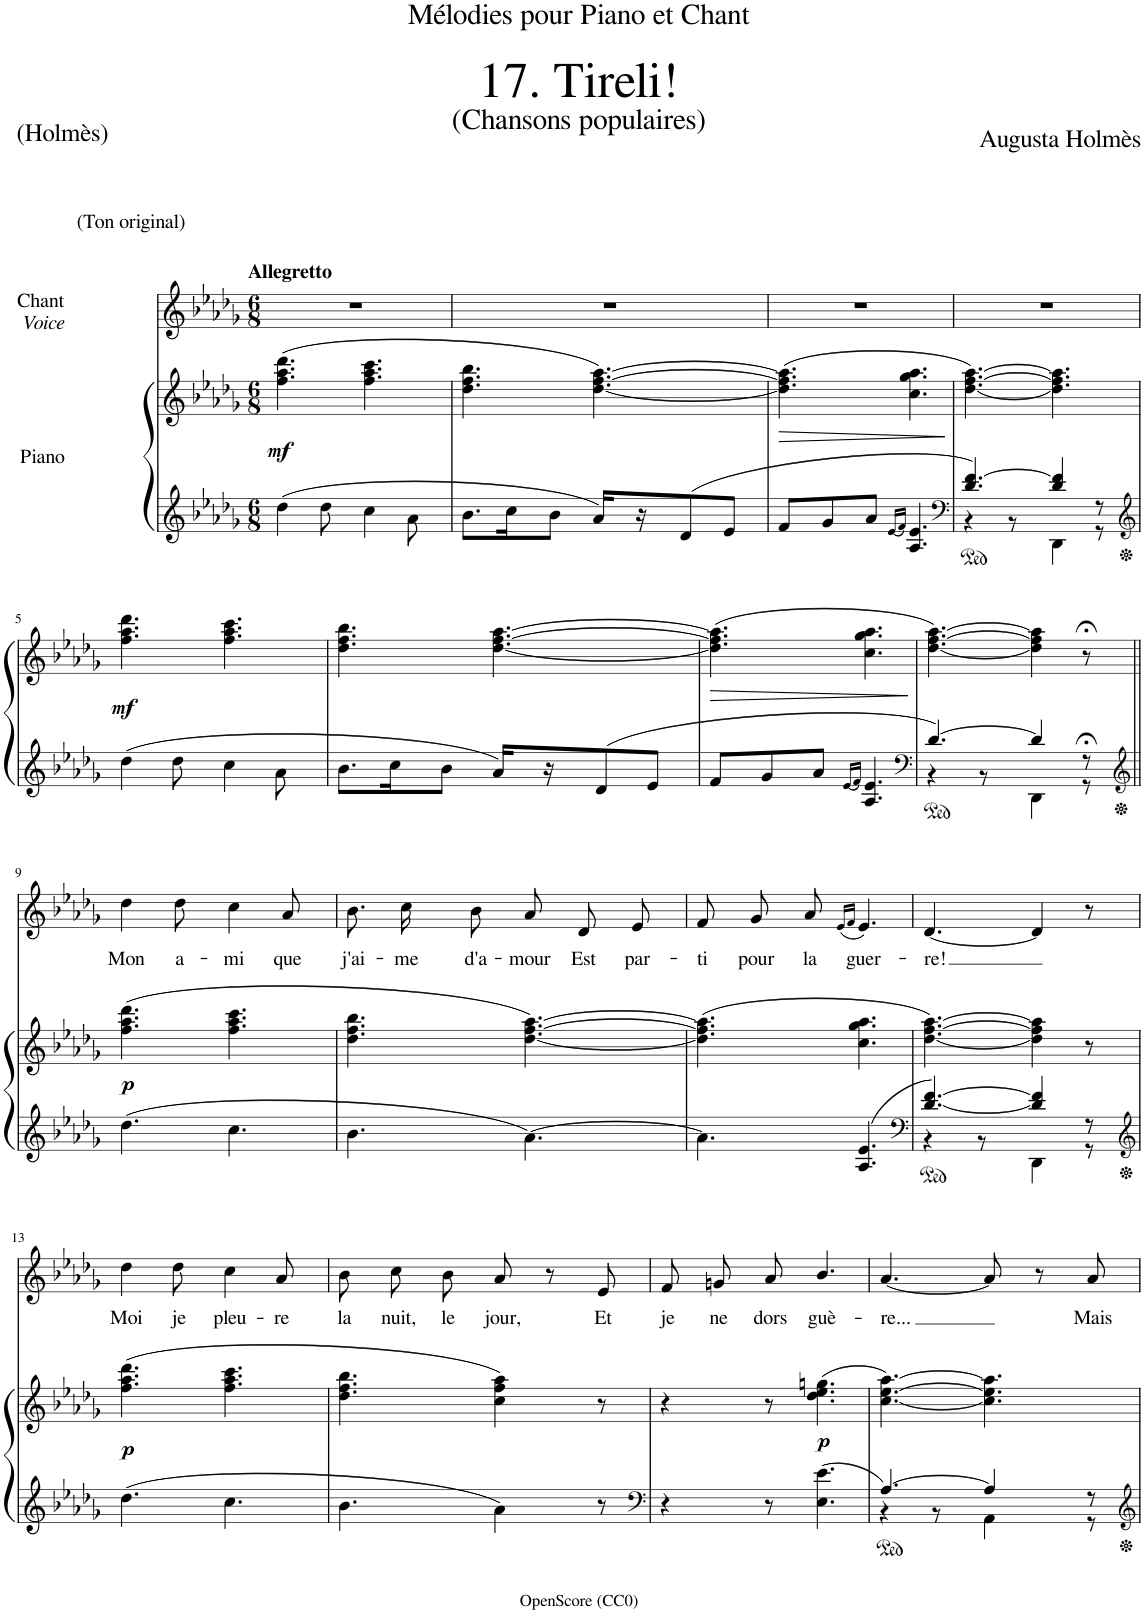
**kern	**kern	**dynam	**kern	**text
*part2	*part2	*part2	*part1	*part1
*staff3	*staff2	*staff2/3	*staff1	*staff1
*I"Piano	*	*	*I"Chant Voice	*
*I'Pno	*	*	*	*
*clefG2	*clefG2	*	*clefG2	*
*k[b-e-a-d-g-]	*k[b-e-a-d-g-]	*	*k[b-e-a-d-g-]	*
*M6/8	*M6/8	*	*M6/8	*
=1	=1	=1	=1	=1
!	!	!	!LO:TX:a:t=(Ton original)	!
!	!	!	!LO:TX:a:B:t=Allegretto	!
!	!	!LO:DY:b	!	!
4dd-\	(4.ff\ 4.aa-\ 4.ddd-\	mf	2.r	.
8dd-\	.	.	.	.
4cc\	4.ff\ 4.aa-\ 4.ccc\	.	.	.
8a-\	.	.	.	.
=2	=2	=2	=2	=2
8.b-\L	4.dd-\ 4.ff\ 4.bb-\	.	2.r	.
16cc\K	.	.	.	.
8b-\J	.	.	.	.
16a-/LL	[4.dd-\ [4.ff\ [4.aa-\)	.	.	.
16r	.	.	.	.
8d-/	.	.	.	.
8e-/J	.	.	.	.
=3	=3	=3	=3	=3
!	!	!LO:HP:b	!	!
8f/L	(4.dd-\] 4.ff\] 4.aa-\]	>	2.r	.
8g-/	.	.	.	.
8a-/J	.	.	.	.
16qe-/LL	.	.	.	.
16qf/JJ	.	.	.	.
4.A-/ 4.e-/	4.cc\ 4.gg-\ 4.aa-\	.	.	.
.	.	]	.	.
=4	=4	=4	=4	=4
*clefF4	*	*	*	*
*^	*	*	*	*
4.d-/ [4.f/	4r	[4.dd-\ [4.ff\ [4.aa-\)	.	2.r	.
.	8r	.	.	.	.
4d-/ 4f/]	4DD-\	4.dd-\] 4.ff\] 4.aa-\]	.	.	.
8r	8r	.	.	.	.
*v	*v	*	*	*	*
!!LO:LB:g=z
=5	=5	=5	=5	=5
*clefG2	*	*	*	*
*^	*	*	*	*
!	!	!	!LO:DY:b	!	!
*v	*v	*	*	*	*
4dd-\	4.ff\ 4.aa-\ 4.ddd-\	mf	2.r	.
8dd-\	.	.	.	.
4cc\	4.ff\ 4.aa-\ 4.ccc\	.	.	.
8a-\	.	.	.	.
=6	=6	=6	=6	=6
8.b-\L	4.dd-\ 4.ff\ 4.bb-\	.	2.r	.
16cc\K	.	.	.	.
8b-\J	.	.	.	.
16a-/LL	[4.dd-\ [4.ff\ [4.aa-\	.	.	.
16r	.	.	.	.
8d-/	.	.	.	.
8e-/J	.	.	.	.
=7	=7	=7	=7	=7
!	!	!LO:HP:b	!	!
8f/L	(4.dd-\] 4.ff\] 4.aa-\]	>	2.r	.
8g-/	.	.	.	.
8a-/J	.	.	.	.
16qe-/LL	.	.	.	.
16qf/JJ	.	.	.	.
4.A-/ 4.e-/	4.cc\ 4.gg-\ 4.aa-\	.	.	.
.	.	]	.	.
=8	=8	=8	=8	=8
*clefF4	*	*	*	*
*^	*	*	*	*
[4.d-/	4r	[4.dd-\ [4.ff\ [4.aa-\)	.	2.r	.
.	8r	.	.	.	.
4d-/]	4DD-\	4dd-\] 4ff\] 4aa-\]	.	.	.
8r;<	8r	8r;<	.	.	.
*v	*v	*	*	*	*
!!LO:LB:g=z
=9||	=9||	=9||	=9||	=9||
*clefG2	*	*	*	*
*^	*	*	*	*
!	!	!	!LO:DY:b	!	!LO:LY:b
*v	*v	*	*	*	*
4.dd-\	(4.ff\ 4.aa-\ 4.ddd-\	p	4dd-\	Mon
!	!	!	!	!LO:LY:b
.	.	.	8dd-\	a-
!	!	!	!	!LO:LY:b
4.cc\	4.ff\ 4.aa-\ 4.ccc\	.	4cc\	-mi
!	!	!	!	!LO:LY:b
.	.	.	8a-/	que
=10	=10	=10	=10	=10
!	!	!	!	!LO:LY:b
4.b-\	4.dd-\ 4.ff\ 4.bb-\	.	8.b-\	j'ai-
!	!	!	!	!LO:LY:b
.	.	.	16cc\	-me
!	!	!	!	!LO:LY:b
.	.	.	8b-\	d'a-
!	!	!	!	!LO:LY:b
[4.a-\	[4.dd-\ [4.ff\ [4.aa-\)	.	8a-/	-mour
!	!	!	!	!LO:LY:b
.	.	.	8d-/	Est
!	!	!	!	!LO:LY:b
.	.	.	8e-/	par-
=11	=11	=11	=11	=11
!	!	!	!	!LO:LY:b
4.a-\]	(4.dd-\] 4.ff\] 4.aa-\]	.	8f/	-ti
!	!	!	!	!LO:LY:b
.	.	.	8g-/	pour
!	!	!	!	!LO:LY:b
.	.	.	8a-/	la
.	.	.	(16qe-/LL	.
.	.	.	16qf/JJ	.
!	!	!	!	!LO:LY:b
4.A-/ 4.e-/	4.cc\ 4.gg-\ 4.aa-\	.	4.e-/)	guer-
=12	=12	=12	=12	=12
*clefF4	*	*	*	*
*^	*	*	*	*
!	!	!	!	!	!LO:LY:b
[<4.d-/ [4.f/	4r	[4.dd-\ [4.ff\ [4.aa-\)	.	[4.d-/	-re!
.	8r	.	.	.	.
4d-/] 4f/]	4DD-\	4dd-\] 4ff\] 4aa-\]	.	4d-/]	.
8r	8r	8r	.	8r	.
*v	*v	*	*	*	*
!!LO:LB:g=z
=13	=13	=13	=13	=13
*clefG2	*	*	*	*
*^	*	*	*	*
!	!	!	!LO:DY:b	!	!LO:LY:b
*v	*v	*	*	*	*
4.dd-\	(4.ff\ 4.aa-\ 4.ddd-\	p	4dd-\	Moi
!	!	!	!	!LO:LY:b
.	.	.	8dd-\	je
!	!	!	!	!LO:LY:b
4.cc\	4.ff\ 4.aa-\ 4.ccc\	.	4cc\	pleu-
!	!	!	!	!LO:LY:b
.	.	.	8a-/	-re
=14	=14	=14	=14	=14
!	!	!	!	!LO:LY:b
4.b-\	4.dd-\ 4.ff\ 4.bb-\	.	8b-\	la
!	!	!	!	!LO:LY:b
.	.	.	8cc\	nuit,
!	!	!	!	!LO:LY:b
.	.	.	8b-\	le
!	!	!	!	!LO:LY:b
4a-\	4cc\ 4ff\ 4aa-\)	.	8a-/	jour,
.	.	.	8r	.
!	!	!	!	!LO:LY:b
8r	8r	.	8e-/	Et
=15	=15	=15	=15	=15
*clefF4	*	*	*	*
!	!	!	!	!LO:LY:b
4r	4r	.	8f/	je
!	!	!	!	!LO:LY:b
.	.	.	8gn/	ne
!	!	!	!	!LO:LY:b
8r	8r	.	8a-/	dors
!	!	!LO:DY:b	!	!LO:LY:b
4.E-\ 4.e-\	(4.dd-\ 4.ee-\ 4.ggn\	p	4.b-/	guè-
=16	=16	=16	=16	=16
*^	*	*	*	*
!	!	!	!	!	!LO:LY:b
[4.A-/	4r	[4.cc\ [4.ee-\ [4.aa-\)	.	[4.a-/	-re...
.	8r	.	.	.	.
4A-/]	4AA-\	4.cc\] 4.ee-\] 4.aa-\]	.	8a-/]	.
.	.	.	.	8r	.
!	!	!	!	!	!LO:LY:b
8r	8r	.	.	8a-/	Mais
*v	*v	*	*	*	*
=	=	=	=	=
*-	*-	*-	*-	*-
